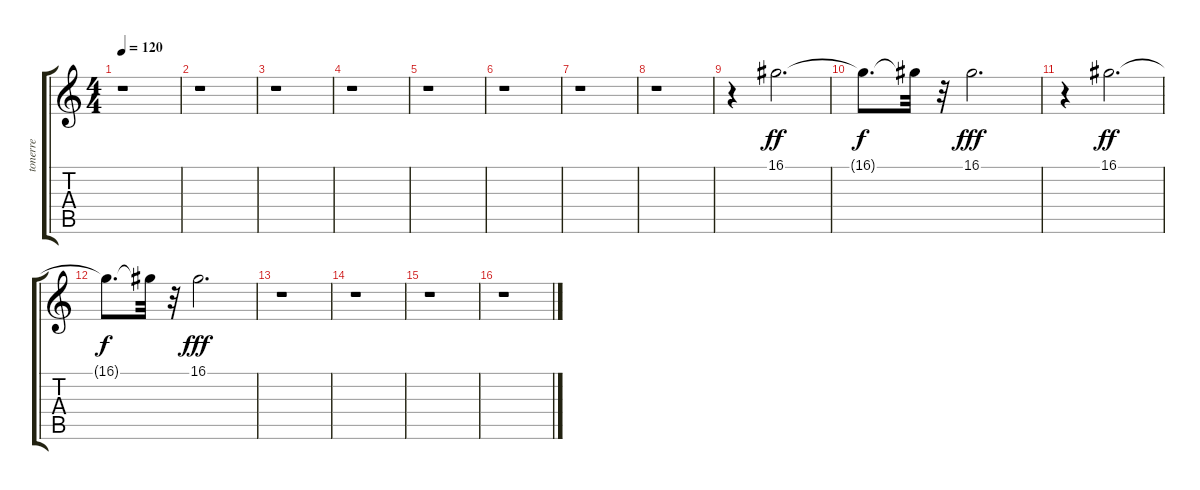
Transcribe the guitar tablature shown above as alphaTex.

\track ("tonerre" "tonerre") {instrument acousticgrandpiano}
\staff {score tabs}
\tuning (E4 B3 G3 D3 A2 E2) {hide}
\ts (4 4)
\tempo 120
\clef g2
\ks c
r.1{dy fff} |
r.1 |
r.1 |
r.1 |
r.1 |
r.1 |
r.1 |
r.1 |
r.4 16.1.2{d dy ff instrument gunshot} |
16.1{t}.8{d dy f} 16.1{t}.32 r.32 16.1.2{d dy fff instrument gunshot} |
r.4 16.1.2{d dy ff instrument gunshot} |
16.1{t}.8{d dy f} 16.1{t}.32 r.32 16.1.2{d dy fff instrument gunshot} |
r.1 |
r.1 |
r.1 |
r.1
